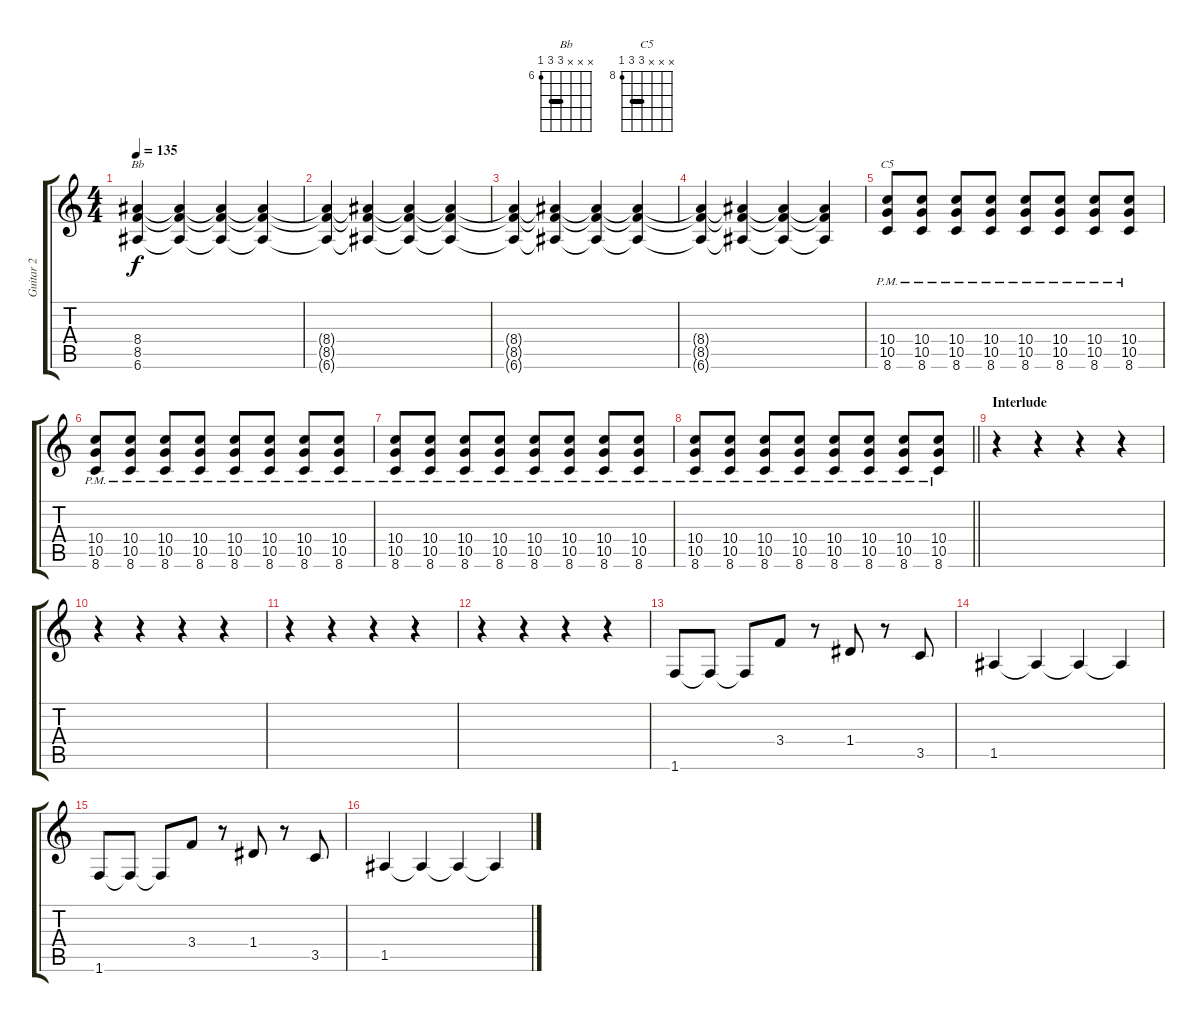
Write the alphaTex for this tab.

\track ("Guitar 2" "Guitar 2") {instrument distortionguitar}
\staff {score tabs}
\tuning (E4 B3 G3 D3 A2 E2) {hide}
\chord ("Bb" x x x 8 8 6) {firstfret 6 barre 8}
\chord ("C5" x x x 10 10 8) {firstfret 8 barre 10}
\ts (4 4)
\tempo 135
\clef g2
\ks c
(8.4 8.5 6.6).4{ch "Bb" dy f} (8.4{t} 8.5{t} 6.6{t}).4 (8.4{t} 8.5{t} 6.6{t}).4 (8.4{t} 8.5{t} 6.6{t}).4 |
(8.4{t} 8.5{t} 6.6{t}).4 (8.4{t} 8.5{t} 6.6{t}).4 (8.4{t} 8.5{t} 6.6{t}).4 (8.4{t} 8.5{t} 6.6{t}).4 |
(8.4{t} 8.5{t} 6.6{t}).4 (8.4{t} 8.5{t} 6.6{t}).4 (8.4{t} 8.5{t} 6.6{t}).4 (8.4{t} 8.5{t} 6.6{t}).4 |
(8.4{t} 8.5{t} 6.6{t}).4 (8.4{t} 8.5{t} 6.6{t}).4 (8.4{t} 8.5{t} 6.6{t}).4 (8.4{t} 8.5{t} 6.6{t}).4 |
(10.4{pm} 10.5{pm} 8.6).8{ch "C5"} (10.4{pm} 10.5{pm} 8.6).8 (10.4{pm} 10.5{pm} 8.6).8 (10.4{pm} 10.5{pm} 8.6).8 (10.4{pm} 10.5{pm} 8.6).8 (10.4{pm} 10.5{pm} 8.6).8 (10.4{pm} 10.5{pm} 8.6).8 (10.4{pm} 10.5{pm} 8.6).8 |
(10.4{pm} 10.5{pm} 8.6).8 (10.4{pm} 10.5{pm} 8.6).8 (10.4{pm} 10.5{pm} 8.6).8 (10.4{pm} 10.5{pm} 8.6).8 (10.4{pm} 10.5{pm} 8.6).8 (10.4{pm} 10.5{pm} 8.6).8 (10.4{pm} 10.5{pm} 8.6).8 (10.4{pm} 10.5{pm} 8.6).8 |
(10.4{pm} 10.5{pm} 8.6).8 (10.4{pm} 10.5{pm} 8.6).8 (10.4{pm} 10.5{pm} 8.6).8 (10.4{pm} 10.5{pm} 8.6).8 (10.4{pm} 10.5{pm} 8.6).8 (10.4{pm} 10.5{pm} 8.6).8 (10.4{pm} 10.5{pm} 8.6).8 (10.4{pm} 10.5{pm} 8.6).8 |
\barLineRight lightlight
(10.4{pm} 10.5{pm} 8.6).8 (10.4{pm} 10.5{pm} 8.6).8 (10.4{pm} 10.5{pm} 8.6).8 (10.4{pm} 10.5{pm} 8.6).8 (10.4{pm} 10.5{pm} 8.6).8 (10.4{pm} 10.5{pm} 8.6).8 (10.4{pm} 10.5{pm} 8.6).8 (10.4{pm} 10.5{pm} 8.6).8 |
\section ("" "Interlude")
r.4 r.4 r.4 r.4 |
r.4 r.4 r.4 r.4 |
r.4 r.4 r.4 r.4 |
r.4 r.4 r.4 r.4 |
1.6.8 1.6{t}.8 1.6{t}.8 3.4.8 r.8 1.4.8 r.8 3.5.8 |
1.5.4 1.5{t}.4 1.5{t}.4 1.5{t}.4 |
1.6.8 1.6{t}.8 1.6{t}.8 3.4.8 r.8 1.4.8 r.8 3.5.8 |
1.5.4 1.5{t}.4 1.5{t}.4 1.5{t}.4
